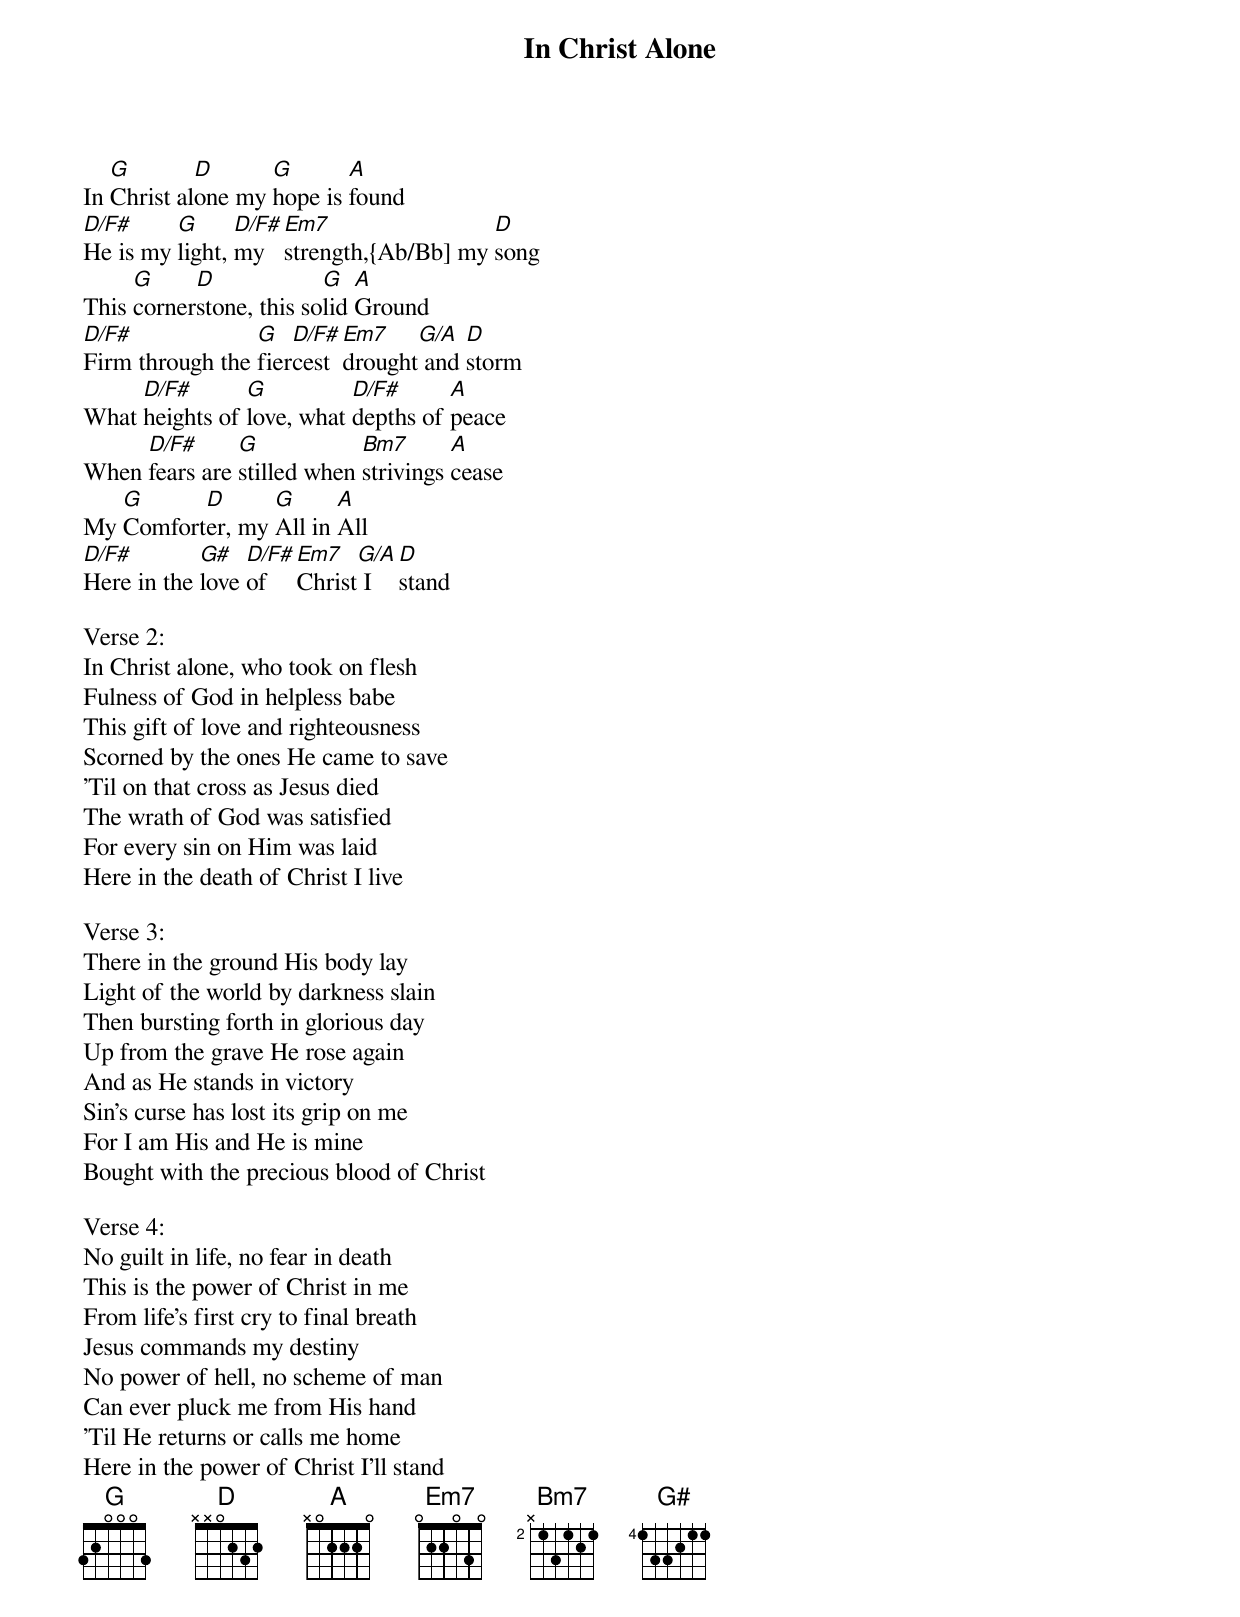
{title: In Christ Alone}
{subtitle: }
In [G]Christ al[D]one my [G]hope is [A]found
[D/F#]He is my [G]light, [D/F#]my [Em7]strength,{Ab/Bb] my [D]song
This [G]corner[D]stone, this so[G]lid [A]Ground
[D/F#]Firm through the [G]fier[D/F#]cest [Em7]drought[G/A] and [D]storm
What [D/F#]heights of [G]love, what [D/F#]depths of [A]peace
When [D/F#]fears are [G]stilled when [Bm7]strivings [A]cease
My [G]Comfort[D]er, my [G]All in [A]All
[D/F#]Here in the [G#]love [D/F#]of [Em7]Christ[G/A] I [D]stand

Verse 2:
In Christ alone, who took on flesh
Fulness of God in helpless babe
This gift of love and righteousness
Scorned by the ones He came to save
'Til on that cross as Jesus died
The wrath of God was satisfied
For every sin on Him was laid
Here in the death of Christ I live

Verse 3:
There in the ground His body lay
Light of the world by darkness slain
Then bursting forth in glorious day
Up from the grave He rose again
And as He stands in victory
Sin's curse has lost its grip on me
For I am His and He is mine
Bought with the precious blood of Christ

Verse 4:
No guilt in life, no fear in death
This is the power of Christ in me
From life's first cry to final breath
Jesus commands my destiny
No power of hell, no scheme of man
Can ever pluck me from His hand
'Til He returns or calls me home
Here in the power of Christ I'll stand
